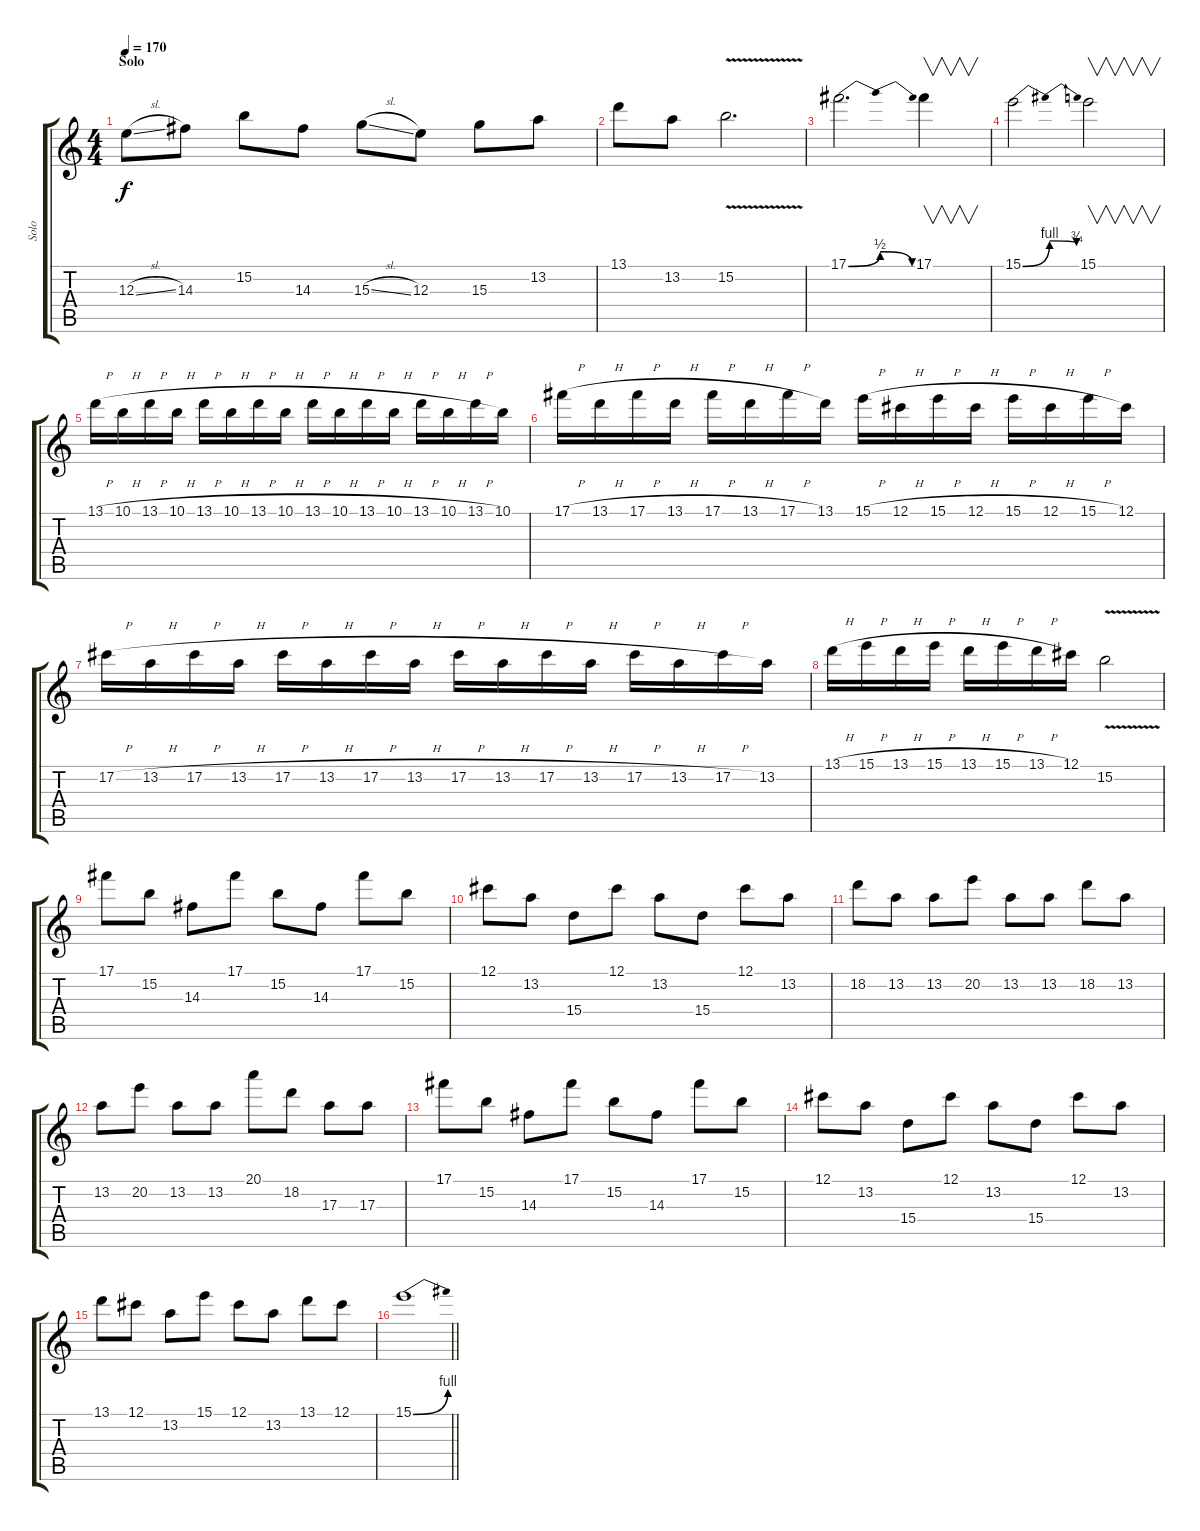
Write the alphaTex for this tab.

\track ("Solo" "Solo") {instrument distortionguitar}
\staff {score tabs}
\tuning (Db4 Ab3 E3 B2 Gb2 B1) {hide}
\ts (4 4)
\section ("" "Solo")
\tempo 170
\clef g2
\ks c
12.3{sl}.8{dy f volume 15} 14.3.8 15.2.8 14.3.8 15.3{sl}.8 12.3.8 15.3.8 13.2.8 |
13.1.8 13.2.8 15.2{v}.2{d} |
17.1{be (bendrelease 0 0 45 2 45 2 60 0)}.2{d} 17.1.4{v} |
15.1{be (bendrelease 0 0 45 4 45 4 60 3)}.2 15.1.2{v} |
13.1{h}.16 10.1{h}.16 13.1{h}.16 10.1{h}.16 13.1{h}.16 10.1{h}.16 13.1{h}.16 10.1{h}.16 13.1{h}.16 10.1{h}.16 13.1{h}.16 10.1{h}.16 13.1{h}.16 10.1{h}.16 13.1{h}.16 10.1.16 |
17.1{h}.16 13.1{h}.16 17.1{h}.16 13.1{h}.16 17.1{h}.16 13.1{h}.16 17.1{h}.16 13.1.16 15.1{h}.16 12.1{h}.16 15.1{h}.16 12.1{h}.16 15.1{h}.16 12.1{h}.16 15.1{h}.16 12.1.16 |
17.2{h}.16 13.2{h}.16 17.2{h}.16 13.2{h}.16 17.2{h}.16 13.2{h}.16 17.2{h}.16 13.2{h}.16 17.2{h}.16 13.2{h}.16 17.2{h}.16 13.2{h}.16 17.2{h}.16 13.2{h}.16 17.2{h}.16 13.2.16 |
13.1{h}.16 15.1{h}.16 13.1{h}.16 15.1{h}.16 13.1{h}.16 15.1{h}.16 13.1{h}.16 12.1.16 15.2{v}.2 |
17.1.8 15.2.8 14.3.8 17.1.8 15.2.8 14.3.8 17.1.8 15.2.8 |
12.1.8 13.2.8 15.4.8 12.1.8 13.2.8 15.4.8 12.1.8 13.2.8 |
18.2.8 13.2.8 13.2.8 20.2.8 13.2.8 13.2.8 18.2.8 13.2.8 |
13.2.8 20.2.8 13.2.8 13.2.8 20.1.8 18.2.8 17.3.8 17.3.8 |
17.1.8 15.2.8 14.3.8 17.1.8 15.2.8 14.3.8 17.1.8 15.2.8 |
12.1.8 13.2.8 15.4.8 12.1.8 13.2.8 15.4.8 12.1.8 13.2.8 |
13.1.8 12.1.8 13.2.8 15.1.8 12.1.8 13.2.8 13.1.8 12.1.8 |
\barLineRight lightlight
15.1{be (bend 0 0 60 4)}.1
